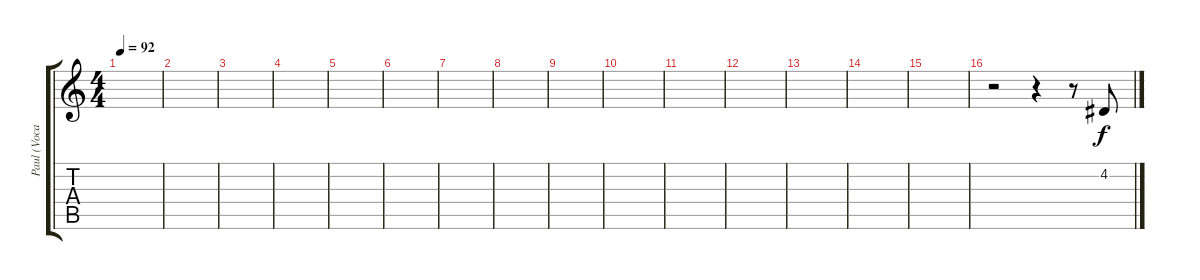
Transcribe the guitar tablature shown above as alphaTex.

\track ("Paul (Vocals)" "Paul (Voca") {instrument flute}
\staff {score tabs}
\tuning (E4 B3 G3 D3 A2 E2) {hide}
\ts (4 4)
\tempo 92
\clef g2
\ks c
|
|
|
|
|
|
|
|
|
|
|
|
|
|
|
r.2 r.4 r.8 4.2.8
